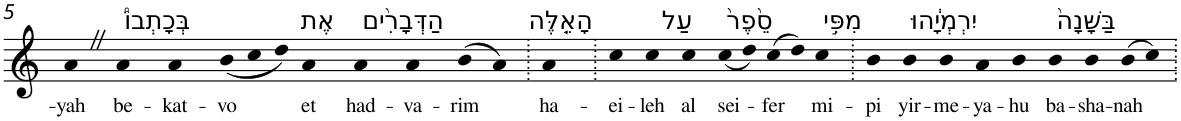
**kern	**text
*part1	*part1
*staff1	*staff1
*I"Piano	*
*I'Pno	*
!!LO:PB:g=z
*clefG2	*
*k[]	*
=5	=5
!	!LO:LY:b
4aZ	-yah
!LO:TX:a:t=בְּכָתְבוֹ֩	!
!	!LO:LY:b
4a	be-
!	!LO:LY:b
4a	-kat-
*Xtuplet	*
!	!LO:LY:b
(<12b	-vo
12cc	.
12dd)	.
!LO:TX:a:t=אֶת	!
!	!LO:LY:b
4a	et
!LO:TX:a:t=הַדְּבָרִ֨ים	!
!	!LO:LY:b
4a	had-
!	!LO:LY:b
4a	-va-
!	!LO:LY:b
(>8b	-rim
8a)	.
=6.	=6.
!LO:TX:a:t=הָאֵ֤לֶּה	!
!	!LO:LY:b
4a	ha-
=7.	=7.
!	!LO:LY:b
4cc	-ei-
!	!LO:LY:b
4cc	-leh
!LO:TX:a:t=עַל	!
!	!LO:LY:b
4cc	al
!LO:TX:a:t=סֵ֙פֶר֙	!
!	!LO:LY:b
(<8cc	sei-
8dd)	.
!	!LO:LY:b
(>8cc	-fer
8dd)	.
!LO:TX:a:t=מִפִּ֣י	!
!	!LO:LY:b
4cc	mi-
=8.	=8.
!	!LO:LY:b
4b	-pi
!LO:TX:a:t=יִרְמְיָ֔הוּ	!
!	!LO:LY:b
4b	yir-
!	!LO:LY:b
4b	-me-
!	!LO:LY:b
4a	-ya-
!	!LO:LY:b
4b	-hu
!LO:TX:a:t=בַּשָּׁנָה֙	!
!	!LO:LY:b
4b	ba-
!	!LO:LY:b
4b	-sha-
!	!LO:LY:b
(>8b	-nah
8cc)	.
=.	=.
*-	*-
